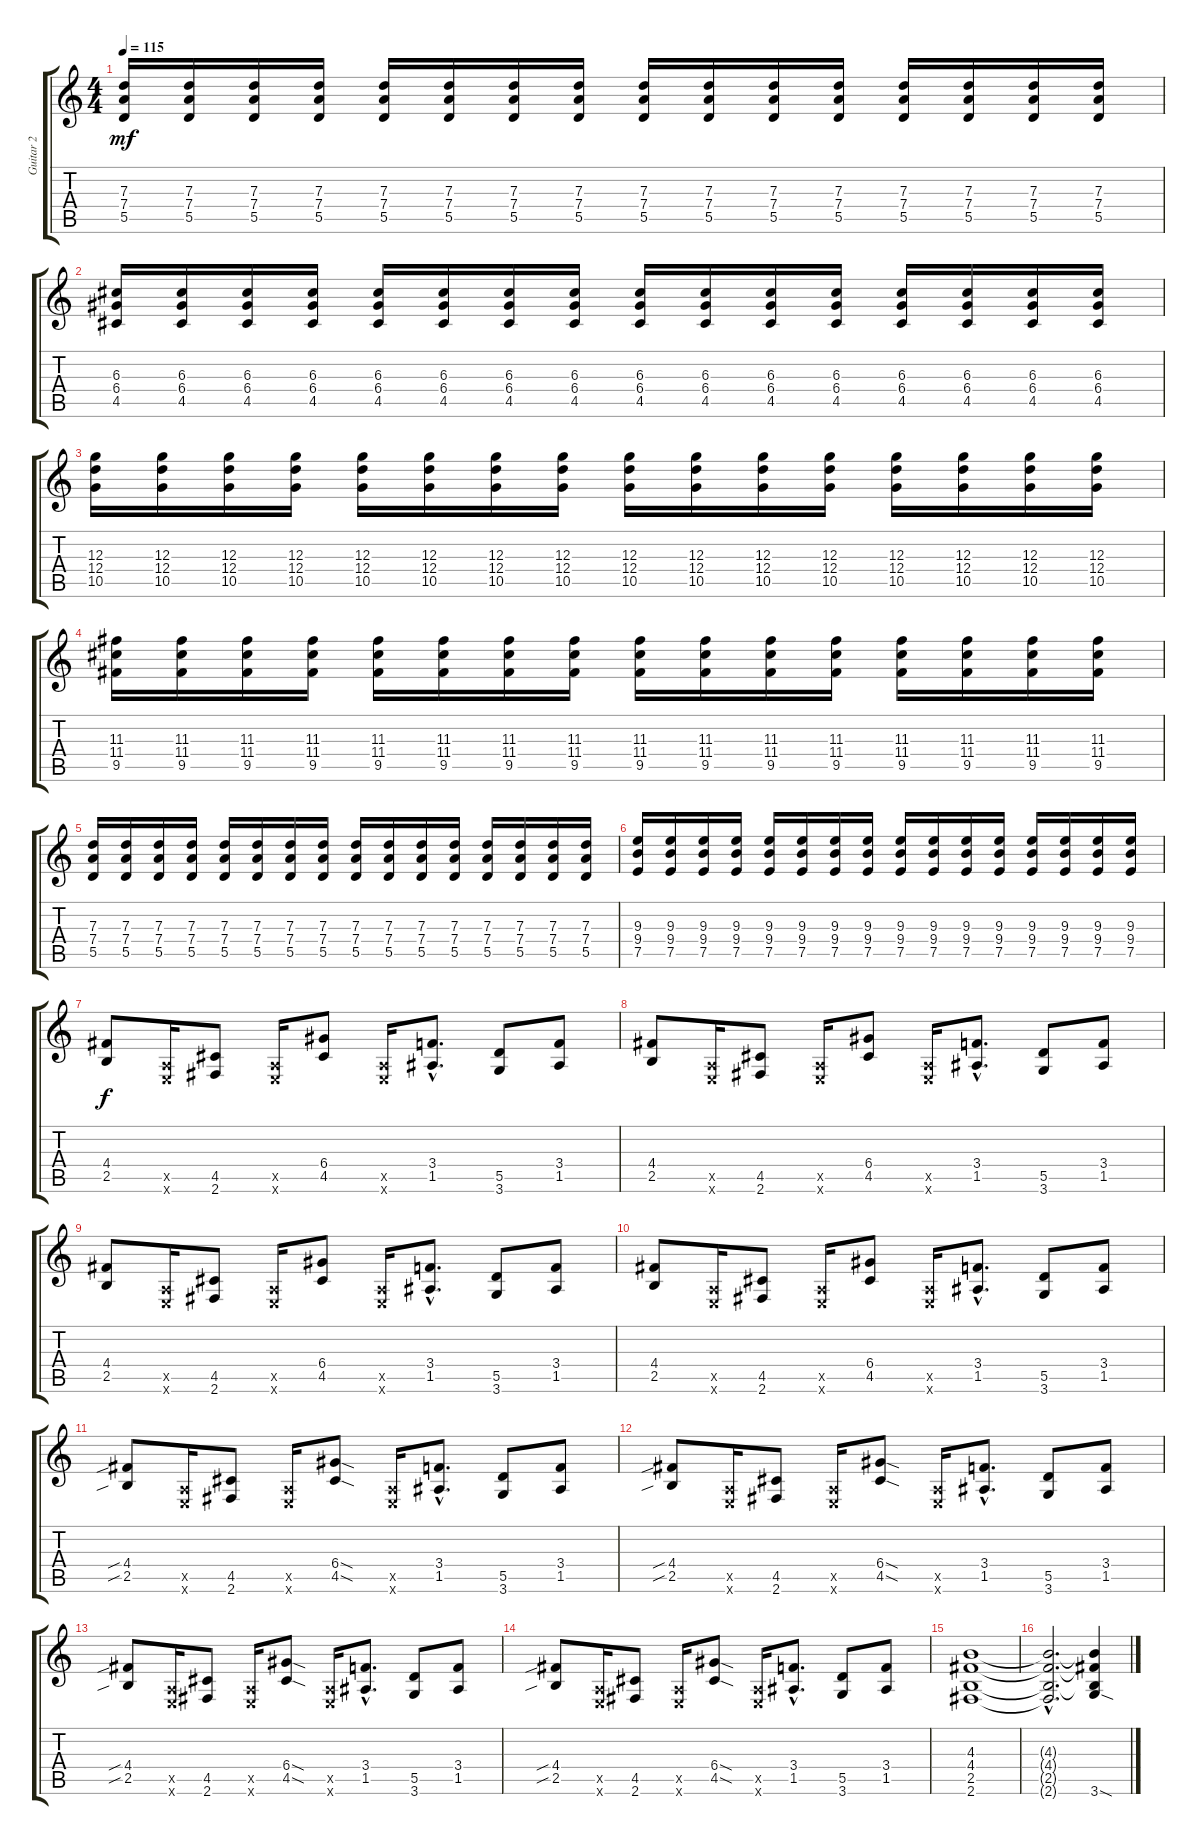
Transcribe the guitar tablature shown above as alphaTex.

\track ("Guitar 2" "Guitar 2") {instrument overdrivenguitar}
\staff {score tabs}
\tuning (E4 B3 G3 D3 A2 E2) {hide}
\ts (4 4)
\tempo 115
\clef g2
\ks c
(7.3 7.4 5.5).16{dy mf} (7.3 7.4 5.5).16 (7.3 7.4 5.5).16 (7.3 7.4 5.5).16 (7.3 7.4 5.5).16 (7.3 7.4 5.5).16 (7.3 7.4 5.5).16 (7.3 7.4 5.5).16 (7.3 7.4 5.5).16 (7.3 7.4 5.5).16 (7.3 7.4 5.5).16 (7.3 7.4 5.5).16 (7.3 7.4 5.5).16 (7.3 7.4 5.5).16 (7.3 7.4 5.5).16 (7.3 7.4 5.5).16 |
(6.3 6.4 4.5).16 (6.3 6.4 4.5).16 (6.3 6.4 4.5).16 (6.3 6.4 4.5).16 (6.3 6.4 4.5).16 (6.3 6.4 4.5).16 (6.3 6.4 4.5).16 (6.3 6.4 4.5).16 (6.3 6.4 4.5).16 (6.3 6.4 4.5).16 (6.3 6.4 4.5).16 (6.3 6.4 4.5).16 (6.3 6.4 4.5).16 (6.3 6.4 4.5).16 (6.3 6.4 4.5).16 (6.3 6.4 4.5).16 |
(12.3 12.4 10.5).16 (12.3 12.4 10.5).16 (12.3 12.4 10.5).16 (12.3 12.4 10.5).16 (12.3 12.4 10.5).16 (12.3 12.4 10.5).16 (12.3 12.4 10.5).16 (12.3 12.4 10.5).16 (12.3 12.4 10.5).16 (12.3 12.4 10.5).16 (12.3 12.4 10.5).16 (12.3 12.4 10.5).16 (12.3 12.4 10.5).16 (12.3 12.4 10.5).16 (12.3 12.4 10.5).16 (12.3 12.4 10.5).16 |
(11.3 11.4 9.5).16 (11.3 11.4 9.5).16 (11.3 11.4 9.5).16 (11.3 11.4 9.5).16 (11.3 11.4 9.5).16 (11.3 11.4 9.5).16 (11.3 11.4 9.5).16 (11.3 11.4 9.5).16 (11.3 11.4 9.5).16 (11.3 11.4 9.5).16 (11.3 11.4 9.5).16 (11.3 11.4 9.5).16 (11.3 11.4 9.5).16 (11.3 11.4 9.5).16 (11.3 11.4 9.5).16 (11.3 11.4 9.5).16 |
(7.3 7.4 5.5).16 (7.3 7.4 5.5).16 (7.3 7.4 5.5).16 (7.3 7.4 5.5).16 (7.3 7.4 5.5).16 (7.3 7.4 5.5).16 (7.3 7.4 5.5).16 (7.3 7.4 5.5).16 (7.3 7.4 5.5).16 (7.3 7.4 5.5).16 (7.3 7.4 5.5).16 (7.3 7.4 5.5).16 (7.3 7.4 5.5).16 (7.3 7.4 5.5).16 (7.3 7.4 5.5).16 (7.3 7.4 5.5).16 |
(9.3 9.4 7.5).16 (9.3 9.4 7.5).16 (9.3 9.4 7.5).16 (9.3 9.4 7.5).16 (9.3 9.4 7.5).16 (9.3 9.4 7.5).16 (9.3 9.4 7.5).16 (9.3 9.4 7.5).16 (9.3 9.4 7.5).16 (9.3 9.4 7.5).16 (9.3 9.4 7.5).16 (9.3 9.4 7.5).16 (9.3 9.4 7.5).16 (9.3 9.4 7.5).16 (9.3 9.4 7.5).16 (9.3 9.4 7.5).16 |
(4.4 2.5).8{dy f} (0.5{x} 0.6{x}).16 (4.5 2.6).8 (0.5{x} 0.6{x}).16 (6.4 4.5).8 (0.5{x} 0.6{x}).16 (3.4{hac} 1.5{hac}).8{d} (5.5 3.6).8 (3.4 1.5).8 |
(4.4 2.5).8 (0.5{x} 0.6{x}).16 (4.5 2.6).8 (0.5{x} 0.6{x}).16 (6.4 4.5).8 (0.5{x} 0.6{x}).16 (3.4{hac} 1.5{hac}).8{d} (5.5 3.6).8 (3.4 1.5).8 |
(4.4 2.5).8 (0.5{x} 0.6{x}).16 (4.5 2.6).8 (0.5{x} 0.6{x}).16 (6.4 4.5).8 (0.5{x} 0.6{x}).16 (3.4{hac} 1.5{hac}).8{d} (5.5 3.6).8 (3.4 1.5).8 |
(4.4 2.5).8 (0.5{x} 0.6{x}).16 (4.5 2.6).8 (0.5{x} 0.6{x}).16 (6.4 4.5).8 (0.5{x} 0.6{x}).16 (3.4{hac} 1.5{hac}).8{d} (5.5 3.6).8 (3.4 1.5).8 |
(4.4{sib} 2.5{sib}).8 (0.5{x} 0.6{x}).16 (4.5 2.6).8 (0.5{x} 0.6{x}).16 (6.4{sod} 4.5{sod}).8 (0.5{x} 0.6{x}).16 (3.4{hac} 1.5{hac}).8{d} (5.5 3.6).8 (3.4 1.5).8 |
(4.4{sib} 2.5{sib}).8 (0.5{x} 0.6{x}).16 (4.5 2.6).8 (0.5{x} 0.6{x}).16 (6.4{sod} 4.5{sod}).8 (0.5{x} 0.6{x}).16 (3.4{hac} 1.5{hac}).8{d} (5.5 3.6).8 (3.4 1.5).8 |
(4.4{sib} 2.5{sib}).8 (0.5{x} 0.6{x}).16 (4.5 2.6).8 (0.5{x} 0.6{x}).16 (6.4{sod} 4.5{sod}).8 (0.5{x} 0.6{x}).16 (3.4{hac} 1.5{hac}).8{d} (5.5 3.6).8 (3.4 1.5).8 |
(4.4{sib} 2.5{sib}).8 (0.5{x} 0.6{x}).16 (4.5 2.6).8 (0.5{x} 0.6{x}).16 (6.4{sod} 4.5{sod}).8 (0.5{x} 0.6{x}).16 (3.4{hac} 1.5{hac}).8{d} (5.5 3.6).8 (3.4 1.5).8 |
(4.3 4.4 2.5 2.6).1 |
(4.3{hac t} 4.4{hac t} 2.5{hac t} 2.6{hac t}).2{d} (4.3{t} 4.4{t} 2.5{t} 3.6{sod}).4
